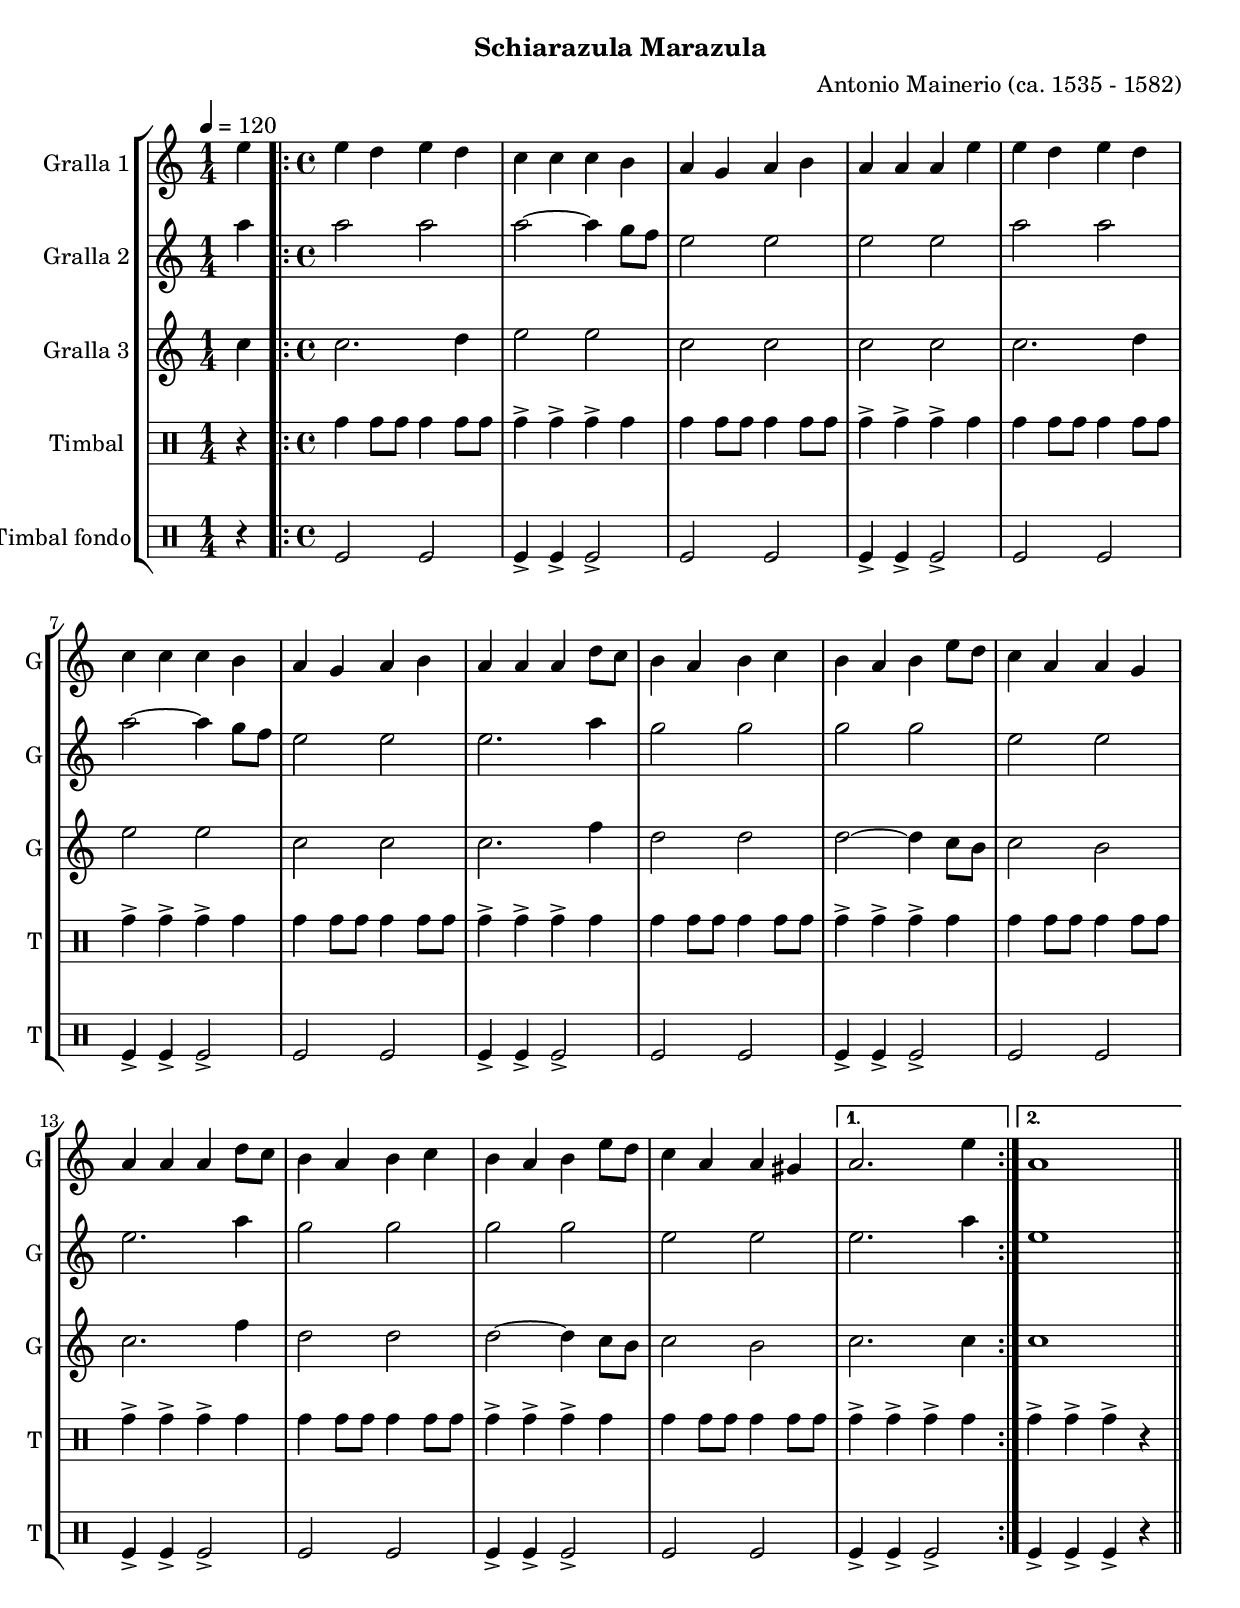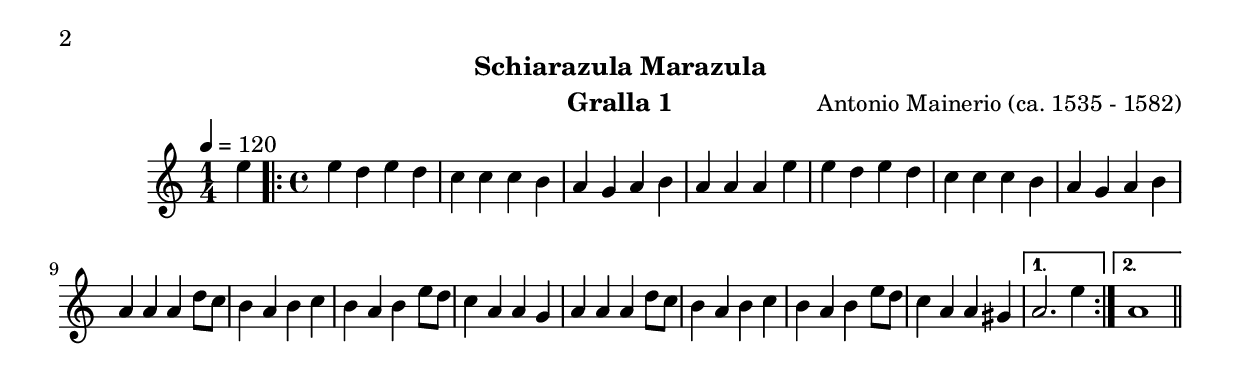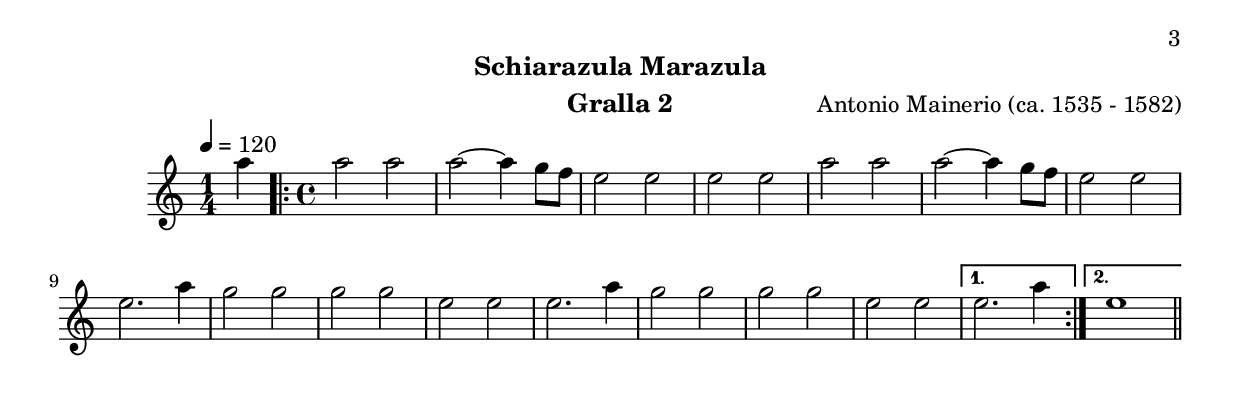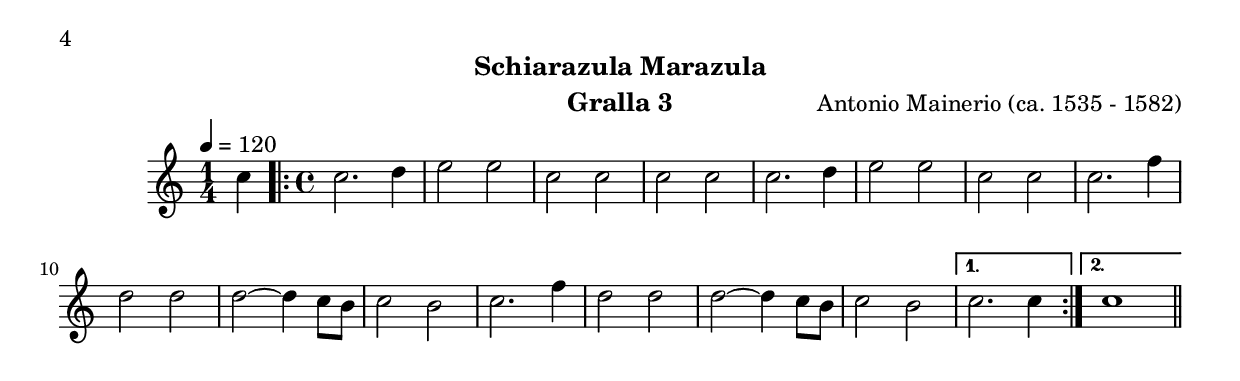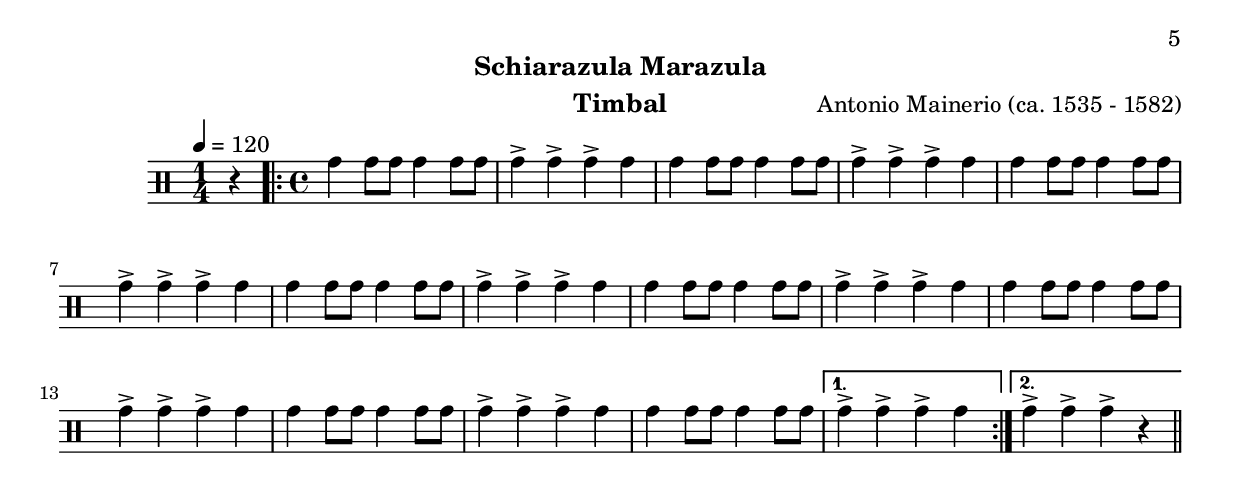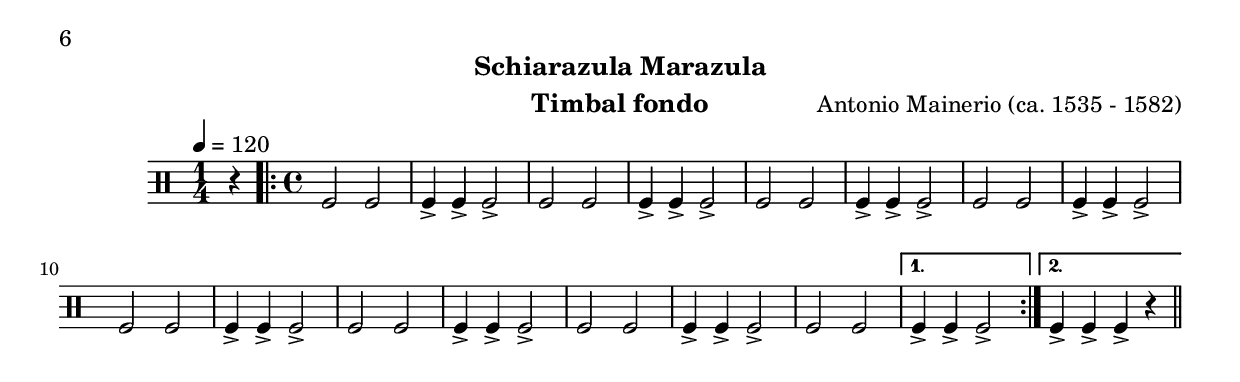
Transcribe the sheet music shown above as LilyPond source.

\version "2.16.2"

\header {
  dedication=""
  title=""
  subtitle="Schiarazula Marazula"
  subsubtitle=""
  poet=""
  meter=""
  piece=""
  composer="Antonio Mainerio (ca. 1535 - 1582)"
  arranger=""
  opus=""
  instrument=""
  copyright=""
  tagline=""
}

liniaroAa =
\relative e''
{
  \tempo 4=120
  \clef treble
  \key c \major
  \time 1/4
  e4  |
  \time 4/4   \repeat volta 2 { e4 d e d  |
  c4 c c b  |
  a4 g a b  |
  %05
  a4 a a e'  |
  e4 d e d  |
  c4 c c b  |
  a4 g a b  |
  a4 a a d8 c  |
  %10
  b4 a b c  |
  b4 a b e8 d  |
  c4 a a g  |
  a4 a a d8 c  |
  b4 a b c  |
  %15
  b4 a b e8 d  |
  c4 a a gis }
  \alternative { { a2. e'4 }
  { a,1 } } \bar "||"
}

liniaroAb =
\relative a''
{
  \tempo 4=120
  \clef treble
  \key c \major
  \time 1/4
  a4  |
  \time 4/4   \repeat volta 2 { a2 a  |
  a2 ~ a4 g8 f  |
  e2 e  |
  %05
  e2 e  |
  a2 a  |
  a2 ~ a4 g8 f  |
  e2 e  |
  e2. a4  |
  %10
  g2 g  |
  g2 g  |
  e2 e  |
  e2. a4  |
  g2 g  |
  %15
  g2 g  |
  e2 e }
  \alternative { { e2. a4 }
  { e1 } } \bar "||"
}

liniaroAc =
\relative c''
{
  \tempo 4=120
  \clef treble
  \key c \major
  \time 1/4
  c4  |
  \time 4/4   \repeat volta 2 { c2. d4  |
  e2 e  |
  c2 c  |
  %05
  c2 c  |
  c2. d4  |
  e2 e  |
  c2 c  |
  c2. f4  |
  %10
  d2 d  |
  d2 ~ d4 c8 b  |
  c2 b  |
  c2. f4  |
  d2 d  |
  %15
  d2 ~ d4 c8 b  |
  c2 b }
  \alternative { { c2. c4 }
  { c1 } } \bar "||"
}

liniaroAd =
\drummode
{
  \tempo 4=120
  \time 1/4
  r4  |
  \time 4/4   \repeat volta 2 { tomh4 tomh8 tomh tomh4 tomh8 tomh  |
  tomh4-> tomh-> tomh-> tomh  |
  tomh4 tomh8 tomh tomh4 tomh8 tomh  |
  %05
  tomh4-> tomh-> tomh-> tomh  |
  tomh4 tomh8 tomh tomh4 tomh8 tomh  |
  tomh4-> tomh-> tomh-> tomh  |
  tomh4 tomh8 tomh tomh4 tomh8 tomh  |
  tomh4-> tomh-> tomh-> tomh  |
  %10
  tomh4 tomh8 tomh tomh4 tomh8 tomh  |
  tomh4-> tomh-> tomh-> tomh  |
  tomh4 tomh8 tomh tomh4 tomh8 tomh  |
  tomh4-> tomh-> tomh-> tomh  |
  tomh4 tomh8 tomh tomh4 tomh8 tomh  |
  %15
  tomh4-> tomh-> tomh-> tomh  |
  tomh4 tomh8 tomh tomh4 tomh8 tomh }
  \alternative { { tomh4-> tomh-> tomh-> tomh }
  { tomh4-> tomh-> tomh-> r } } \bar "||"
}

liniaroAe =
\drummode
{
  \tempo 4=120
  \time 1/4
  r4  |
  \time 4/4   \repeat volta 2 { tomfl2 tomfl  |
  tomfl4-> tomfl-> tomfl2->  |
  tomfl2 tomfl  |
  %05
  tomfl4-> tomfl-> tomfl2->  |
  tomfl2 tomfl  |
  tomfl4-> tomfl-> tomfl2->  |
  tomfl2 tomfl  |
  tomfl4-> tomfl-> tomfl2->  |
  %10
  tomfl2 tomfl  |
  tomfl4-> tomfl-> tomfl2->  |
  tomfl2 tomfl  |
  tomfl4-> tomfl-> tomfl2->  |
  tomfl2 tomfl  |
  %15
  tomfl4-> tomfl-> tomfl2->  |
  tomfl2 tomfl }
  \alternative { { tomfl4-> tomfl-> tomfl2-> }
  { tomfl4-> tomfl-> tomfl-> r } } \bar "||"
}

\bookpart {
  \score {
    \new StaffGroup {
      \override Score.RehearsalMark #'self-alignment-X = #LEFT
      <<
        \new Staff \with {instrumentName = #"Gralla 1" shortInstrumentName = #"G"} \liniaroAa
        \new Staff \with {instrumentName = #"Gralla 2" shortInstrumentName = #"G"} \liniaroAb
        \new Staff \with {instrumentName = #"Gralla 3" shortInstrumentName = #"G"} \liniaroAc
        \new DrumStaff \with {instrumentName = #"Timbal" shortInstrumentName = #"T"} \liniaroAd
        \new DrumStaff \with {instrumentName = #"Timbal fondo" shortInstrumentName = #"T"} \liniaroAe
      >>
    }
    \layout {}
  }
  \score { \unfoldRepeats
    \new StaffGroup {
      \override Score.RehearsalMark #'self-alignment-X = #LEFT
      <<
        \new Staff \with {instrumentName = #"Gralla 1" shortInstrumentName = #"G"} \liniaroAa
        \new Staff \with {instrumentName = #"Gralla 2" shortInstrumentName = #"G"} \liniaroAb
        \new Staff \with {instrumentName = #"Gralla 3" shortInstrumentName = #"G"} \liniaroAc
        \new DrumStaff \with {instrumentName = #"Timbal" shortInstrumentName = #"T"} \liniaroAd
        \new DrumStaff \with {instrumentName = #"Timbal fondo" shortInstrumentName = #"T"} \liniaroAe
      >>
    }
    \midi {
      \set Staff.midiInstrument = "oboe"
      \set DrumStaff.midiInstrument = "drums"
    }
  }
}

\bookpart {
  \header {instrument="Gralla 1"}
  \score {
    \new StaffGroup {
      \override Score.RehearsalMark #'self-alignment-X = #LEFT
      <<
        \new Staff \liniaroAa
      >>
    }
    \layout {}
  }
  \score { \unfoldRepeats
    \new StaffGroup {
      \override Score.RehearsalMark #'self-alignment-X = #LEFT
      <<
        \new Staff \liniaroAa
      >>
    }
    \midi {
      \set Staff.midiInstrument = "oboe"
      \set DrumStaff.midiInstrument = "drums"
    }
  }
}

\bookpart {
  \header {instrument="Gralla 2"}
  \score {
    \new StaffGroup {
      \override Score.RehearsalMark #'self-alignment-X = #LEFT
      <<
        \new Staff \liniaroAb
      >>
    }
    \layout {}
  }
  \score { \unfoldRepeats
    \new StaffGroup {
      \override Score.RehearsalMark #'self-alignment-X = #LEFT
      <<
        \new Staff \liniaroAb
      >>
    }
    \midi {
      \set Staff.midiInstrument = "oboe"
      \set DrumStaff.midiInstrument = "drums"
    }
  }
}

\bookpart {
  \header {instrument="Gralla 3"}
  \score {
    \new StaffGroup {
      \override Score.RehearsalMark #'self-alignment-X = #LEFT
      <<
        \new Staff \liniaroAc
      >>
    }
    \layout {}
  }
  \score { \unfoldRepeats
    \new StaffGroup {
      \override Score.RehearsalMark #'self-alignment-X = #LEFT
      <<
        \new Staff \liniaroAc
      >>
    }
    \midi {
      \set Staff.midiInstrument = "oboe"
      \set DrumStaff.midiInstrument = "drums"
    }
  }
}

\bookpart {
  \header {instrument="Timbal"}
  \score {
    \new StaffGroup {
      \override Score.RehearsalMark #'self-alignment-X = #LEFT
      <<
        \new DrumStaff \liniaroAd
      >>
    }
    \layout {}
  }
  \score { \unfoldRepeats
    \new StaffGroup {
      \override Score.RehearsalMark #'self-alignment-X = #LEFT
      <<
        \new DrumStaff \liniaroAd
      >>
    }
    \midi {
      \set Staff.midiInstrument = "oboe"
      \set DrumStaff.midiInstrument = "drums"
    }
  }
}

\bookpart {
  \header {instrument="Timbal fondo"}
  \score {
    \new StaffGroup {
      \override Score.RehearsalMark #'self-alignment-X = #LEFT
      <<
        \new DrumStaff \liniaroAe
      >>
    }
    \layout {}
  }
  \score { \unfoldRepeats
    \new StaffGroup {
      \override Score.RehearsalMark #'self-alignment-X = #LEFT
      <<
        \new DrumStaff \liniaroAe
      >>
    }
    \midi {
      \set Staff.midiInstrument = "oboe"
      \set DrumStaff.midiInstrument = "drums"
    }
  }
}

